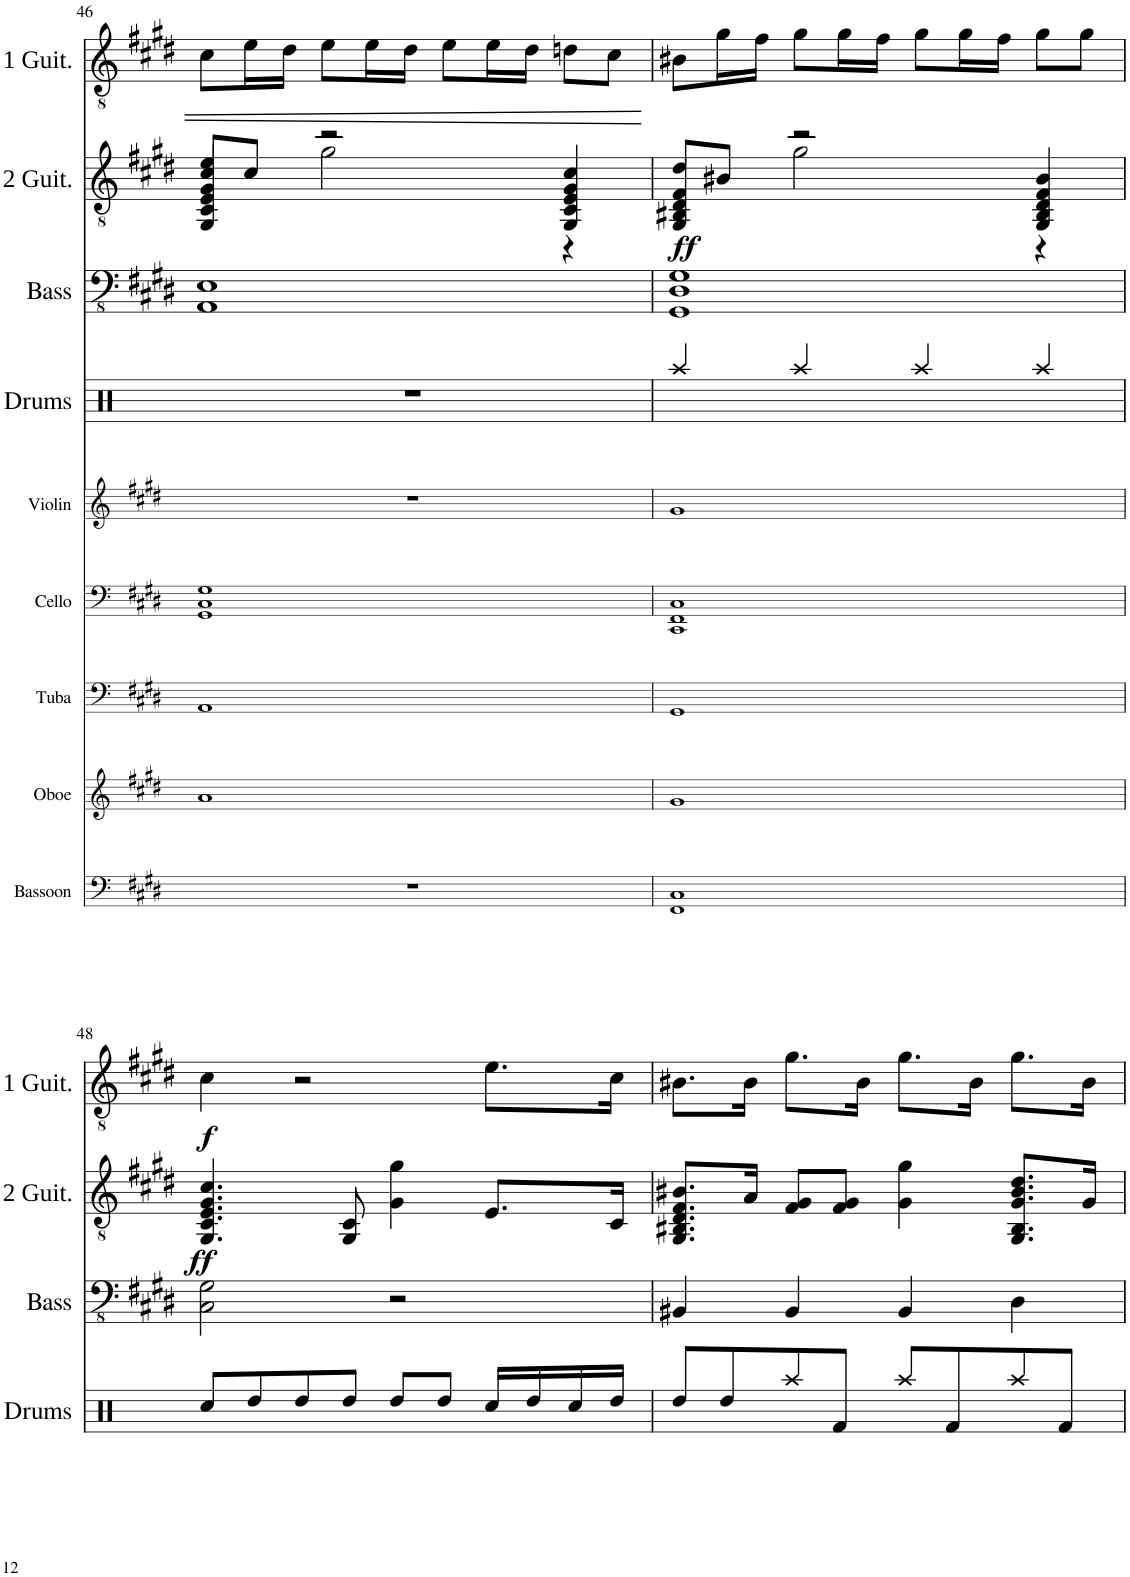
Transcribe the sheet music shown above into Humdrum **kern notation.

**kern	**kern	**kern	**kern	**kern	**kern	**kern	**dynam	**kern	**dynam
*part8	*part7	*part6	*part5	*part4	*part3	*part2	*part2	*part1	*part1
*staff8	*staff7	*staff6	*staff5	*staff4	*staff3	*staff2	*staff2	*staff1	*staff1
*I"Bassoon	*I"Oboe	*I"Tuba	*I"Violoncello	*I"Violin	*I"Bass Guitar	*I"Second Guitar	*	*I"First Guitar	*
*I'Bassoon	*I'Oboe	*I'Tuba	*	*I'Violin	*I'Bass	*I'2 Guit.	*	*I'1 Guit.	*
!!LO:PB:g=z
*clefF4	*clefG2	*clefF4	*clefF4	*clefG2	*clefFv4	*clefGv2	*	*clefGv2	*
*k[f#c#g#d#]	*k[f#c#g#d#]	*k[f#c#g#d#]	*k[f#c#g#d#]	*k[f#c#g#d#]	*k[f#c#g#d#]	*k[f#c#g#d#]	*	*k[f#c#g#d#]	*
*M4/4	*M4/4	*M4/4	*M4/4	*M4/4	*M4/4	*M4/4	*	*M4/4	*
=46	=46	=46	=46	=46	=46	=46	=46	=46	=46
*	*	*	*	*	*	*^	*	*	*
1r	1a	1AA	1GG# 1C# 1G#	1r	1AAA 1EE	4GG#/ 4C#/ 4E/ 4G#/ 4c#/	8e/L	.	8c#\L	.
.	.	.	.	.	.	.	8c#/J	.	16e\L	.
.	.	.	.	.	.	.	.	.	16d#\JJ	.
.	.	.	.	.	.	2r	2g#\	.	8e\L	.
.	.	.	.	.	.	.	.	.	16e\L	.
.	.	.	.	.	.	.	.	.	16d#\JJ	.
.	.	.	.	.	.	.	.	.	8e\L	.
.	.	.	.	.	.	.	.	.	16e\L	.
.	.	.	.	.	.	.	.	.	16d#\JJ	.
.	.	.	.	.	.	4GG#/ 4C#/ 4E/ 4G#/ 4c#/	4r	.	8dn\L	.
.	.	.	.	.	.	.	.	.	8c#\J	.
=47	=47	=47	=47	=47	=47	=47	=47	=47	=47	=47
!	!	!	!	!	!	!	!	!LO:DY:b	!	!
1FF# 1C#	1g#	1GG#	1CC# 1FF# 1C#	1g#	1GGG# 1DD# 1GG#	4GG#/ 4BB#X/ 4D#/ 4F#/	8d#/L	ff	8B#X\L	.
.	.	.	.	.	.	.	8B#X/J	.	16g#\L	.
.	.	.	.	.	.	.	.	.	16f#\JJ	.
.	.	.	.	.	.	2r	2g#\	.	8g#\L	.
.	.	.	.	.	.	.	.	.	16g#\L	.
.	.	.	.	.	.	.	.	.	16f#\JJ	.
.	.	.	.	.	.	.	.	.	8g#\L	.
.	.	.	.	.	.	.	.	.	16g#\L	.
.	.	.	.	.	.	.	.	.	16f#\JJ	.
.	.	.	.	.	.	4GG#/ 4BB#/ 4D#/ 4F#/ 4B#/	4r	.	8g#\L	.
.	.	.	.	.	.	.	.	.	8g#\J	.
*	*	*	*	*	*	*v	*v	*	*	*
!!LO:LB:g=z
=48	=48	=48	=48	=48	=48	=48	=48	=48	=48
!	!	!	!	!	!	!	!LO:DY:b	!	!LO:DY:b
1r	1r	1r	1r	1r	2CC#\ 2GG#\	4.GG#/ 4.C#/ 4.E/ 4.G#/ 4.c#/	ff	4c#\	f
.	.	.	.	.	.	.	.	2r	.
.	.	.	.	.	.	8GG#/ 8C#/	.	.	.
.	.	.	.	.	2r	4G#\ 4g#\	.	.	.
.	.	.	.	.	.	8.E/L	.	8.e\L	.
.	.	.	.	.	.	16C#/Jk	.	16c#\Jk	.
=49	=49	=49	=49	=49	=49	=49	=49	=49	=49
1r	1r	1r	1r	1r	4BBB#X/	8.GG#/ 8.BB#X/ 8.D#/ 8.F#/ 8.B#X/L	.	8.B#X\L	.
.	.	.	.	.	.	16A/Jk	.	16B#\Jk	.
.	.	.	.	.	4BBB#/	8F#/ 8G#/L	.	8.g#\L	.
.	.	.	.	.	.	8F#/ 8G#/J	.	.	.
.	.	.	.	.	.	.	.	16B#\Jk	.
.	.	.	.	.	4BBB#/	4G#\ 4g#\	.	8.g#\L	.
.	.	.	.	.	.	.	.	16B#\Jk	.
.	.	.	.	.	4DD#\	8.GG#/ 8.BB#/ 8.G#/ 8.B#/ 8.d#/L	.	8.g#\L	.
.	.	.	.	.	.	16G#/Jk	.	16B#\Jk	.
=	=	=	=	=	=	=	=	=	=
*-	*-	*-	*-	*-	*-	*-	*-	*-	*-
